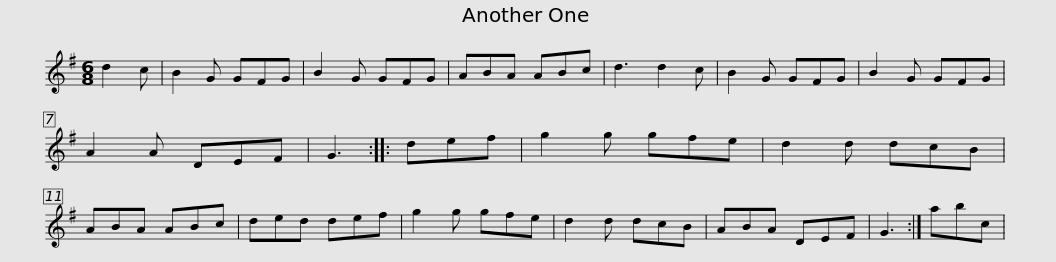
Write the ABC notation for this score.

X:1
L:1/8
M:6/8
I:linebreak $
K:G
V:1 treble
V:1
 d2 c | B2 G GFG | B2 G GFG | ABA ABc | d3 d2 c | %5
 B2 G GFG | B2 G GFG | A2 A DEF | G3 ::$ def | %10
 g2 g gfe | d2 d dcB | ABA ABc | ded def | g2 g gfe | %15
 d2 d dcB | ABA DEF | G3 :|$ abc | %19
